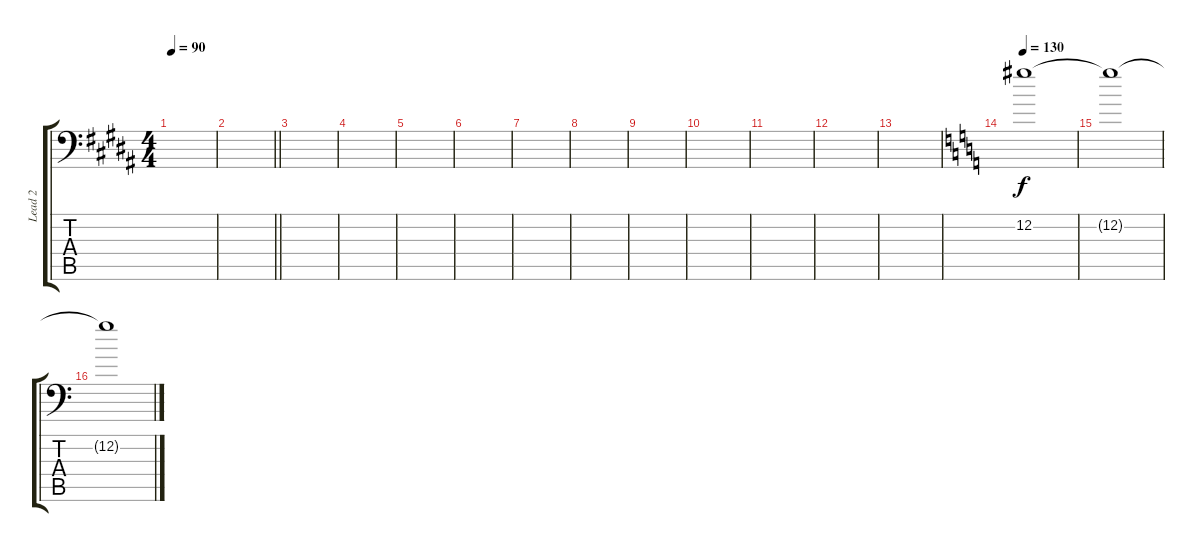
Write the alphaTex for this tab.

\track ("Lead 2" "Lead 2") {instrument distortionguitar}
\staff {score tabs}
\tuning (Db4 Ab3 E3 B2 Gb2 Ab1) {hide}
\ts (4 4)
\tempo 90
\clef f4
\ks b
|
\barLineRight lightlight
|
|
|
|
|
|
|
|
|
|
|
|
\tempo 130
\ks c
12.2.1{dy f volume 3} |
12.2{t}.1 |
12.2{t}.1
